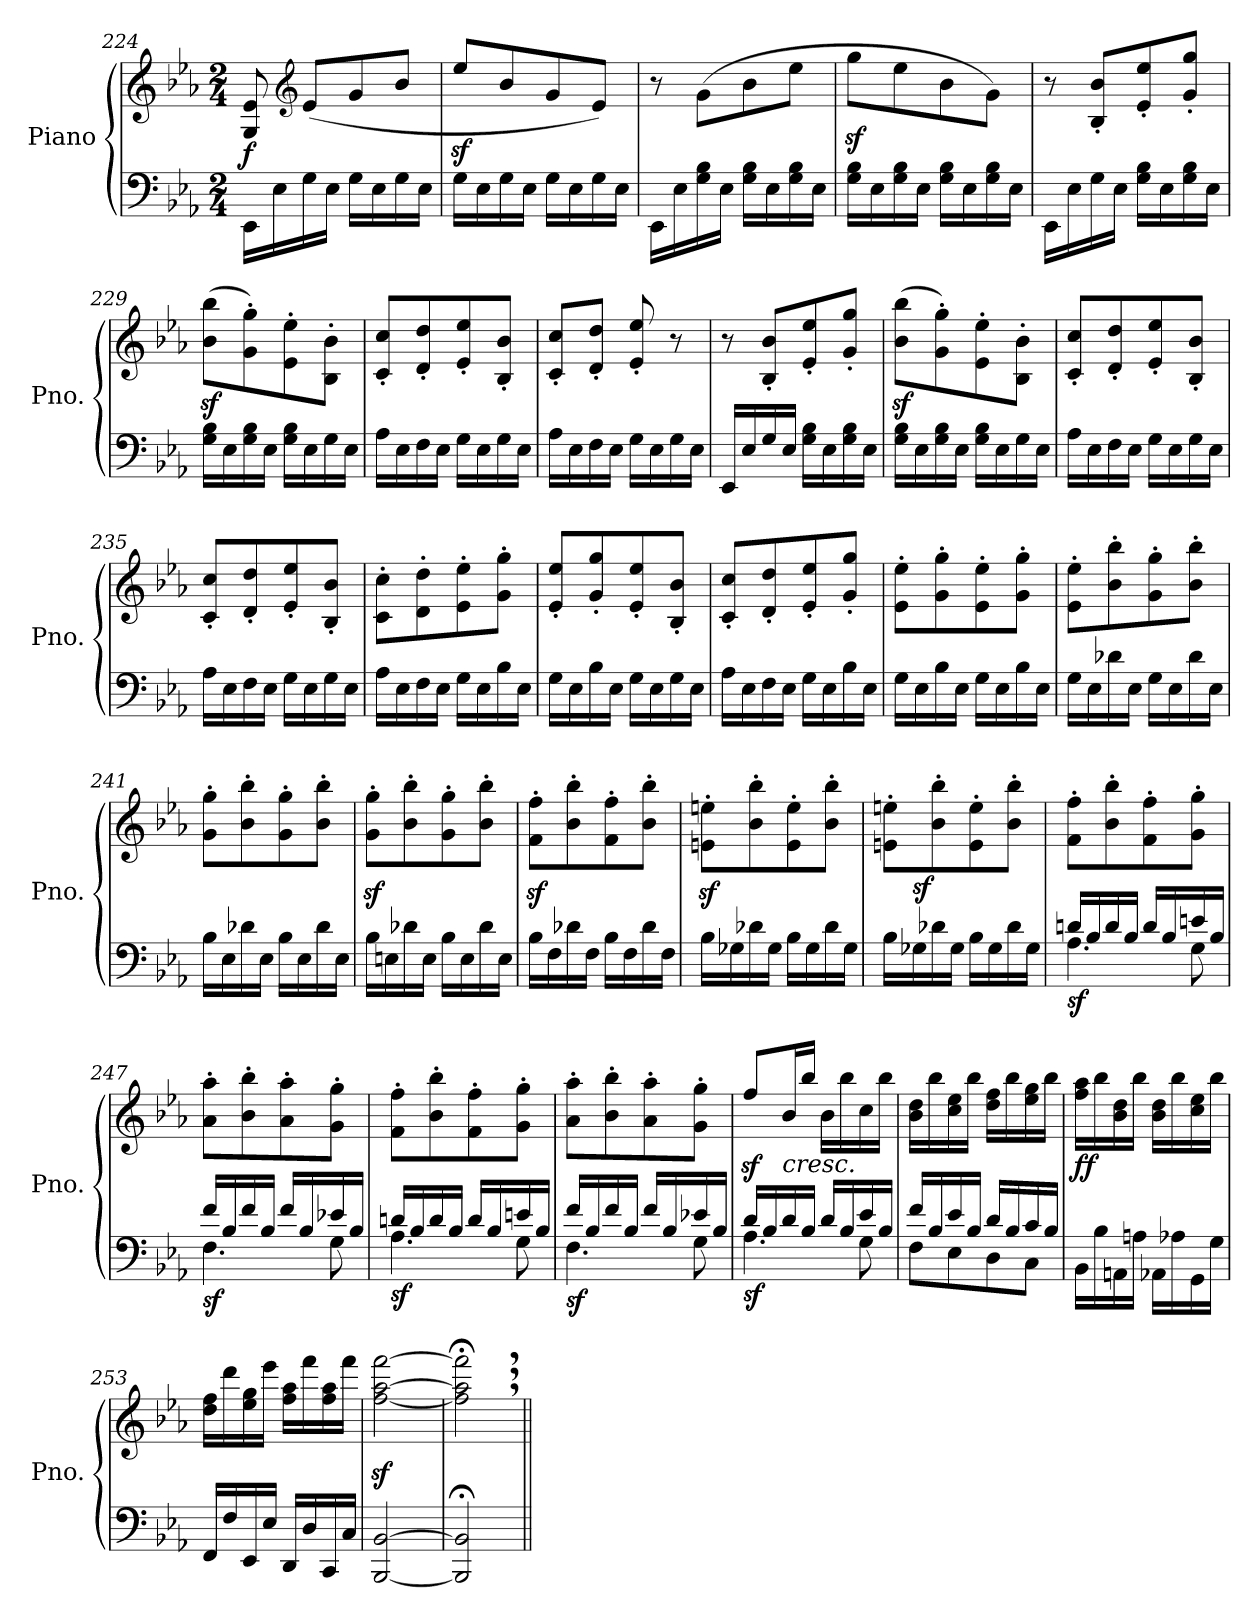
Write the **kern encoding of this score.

**kern	**kern	**dynam
*part1	*part1	*part1
*staff2	*staff1	*staff1/2
*I"Piano	*	*
*I'Pno.	*	*
*clefF4	*clefG2	*
*k[b-e-a-]	*k[b-e-a-]	*
*M2/4	*M2/4	*
=224	=224	=224
!	!	!LO:DY:b
16EE-\LL	8G/ 8e-/	f
16E-\	.	.
*	*clefG2	*
16G\	(8e-/L	.
16E-\JJ	.	.
16G\LL	8g/	.
16E-\	.	.
16G\	8b-/J	.
16E-\JJ	.	.
!!LO:LB:g=z
=225	=225	=225
16G\LL	8ee-z</L	.
16E-\	.	.
16G\	8b-/	.
16E-\JJ	.	.
16G\LL	8g/	.
16E-\	.	.
16G\	8e-/J)	.
16E-\JJ	.	.
=226	=226	=226
16EE-\LL	8r	.
16E-\	.	.
16G\ 16B-\	(8g\L	.
16E-\JJ	.	.
16G\ 16B-\LL	8b-\	.
16E-\	.	.
16G\ 16B-\	8ee-\J	.
16E-\JJ	.	.
=227	=227	=227
16G\ 16B-\LL	8ggz<\L	.
16E-\	.	.
16G\ 16B-\	8ee-\	.
16E-\JJ	.	.
16G\ 16B-\LL	8b-\	.
16E-\	.	.
16G\ 16B-\	8g\J)	.
16E-\JJ	.	.
=228	=228	=228
16EE-\LL	8r	.
16E-\	.	.
16G\	8B-/' 8b-/'L	.
16E-\JJ	.	.
16G\ 16B-\LL	8e-/' 8ee-/'	.
16E-\	.	.
16G\ 16B-\	8g/' 8gg/'J	.
16E-\JJ	.	.
=229	=229	=229
16G\ 16B-\LL	(8b-\z< 8bb-\z<L	.
16E-\	.	.
16G\ 16B-\	8g\' 8gg\')	.
16E-\JJ	.	.
16G\ 16B-\LL	8e-\' 8ee-\'	.
16E-\	.	.
16G\	8B-\' 8b-\'J	.
16E-\JJ	.	.
=230	=230	=230
16A-\LL	8c/' 8cc/'L	.
16E-\	.	.
16F\	8d/' 8dd/'	.
16E-\JJ	.	.
16G\LL	8e-/' 8ee-/'	.
16E-\	.	.
16G\	8B-/' 8b-/'J	.
16E-\JJ	.	.
!!LO:LB:g=z
=231	=231	=231
16A-\LL	8c/' 8cc/'L	.
16E-\	.	.
16F\	8d/' 8dd/'J	.
16E-\JJ	.	.
16G\LL	8e-/' 8ee-/'	.
16E-\	.	.
16G\	8r	.
16E-\JJ	.	.
=232	=232	=232
16EE-/LL	8r	.
16E-/	.	.
16G/	8B-/' 8b-/'L	.
16E-/JJ	.	.
16G\ 16B-\LL	8e-/' 8ee-/'	.
16E-\	.	.
16G\ 16B-\	8g/' 8gg/'J	.
16E-\JJ	.	.
=233	=233	=233
16G\ 16B-\LL	(8b-\z< 8bb-\z<L	.
16E-\	.	.
16G\ 16B-\	8g\' 8gg\')	.
16E-\JJ	.	.
16G\ 16B-\LL	8e-\' 8ee-\'	.
16E-\	.	.
16G\	8B-\' 8b-\'J	.
16E-\JJ	.	.
=234	=234	=234
16A-\LL	8c/' 8cc/'L	.
16E-\	.	.
16F\	8d/' 8dd/'	.
16E-\JJ	.	.
16G\LL	8e-/' 8ee-/'	.
16E-\	.	.
16G\	8B-/' 8b-/'J	.
16E-\JJ	.	.
=235	=235	=235
16A-\LL	8c/' 8cc/'L	.
16E-\	.	.
16F\	8d/' 8dd/'	.
16E-\JJ	.	.
16G\LL	8e-/' 8ee-/'	.
16E-\	.	.
16G\	8B-/' 8b-/'J	.
16E-\JJ	.	.
=236	=236	=236
16A-\LL	8c\' 8cc\'L	.
16E-\	.	.
16F\	8d\' 8dd\'	.
16E-\JJ	.	.
16G\LL	8e-\' 8ee-\'	.
16E-\	.	.
16B-\	8g\' 8gg\'J	.
16E-\JJ	.	.
!!LO:LB:g=z
=237	=237	=237
16G\LL	8e-/' 8ee-/'L	.
16E-\	.	.
16B-\	8g/' 8gg/'	.
16E-\JJ	.	.
16G\LL	8e-/' 8ee-/'	.
16E-\	.	.
16G\	8B-/' 8b-/'J	.
16E-\JJ	.	.
=238	=238	=238
16A-\LL	8c/' 8cc/'L	.
16E-\	.	.
16F\	8d/' 8dd/'	.
16E-\JJ	.	.
16G\LL	8e-/' 8ee-/'	.
16E-\	.	.
16B-\	8g/' 8gg/'J	.
16E-\JJ	.	.
=239	=239	=239
16G\LL	8e-\' 8ee-\'L	.
16E-\	.	.
16B-\	8g\' 8gg\'	.
16E-\JJ	.	.
16G\LL	8e-\' 8ee-\'	.
16E-\	.	.
16B-\	8g\' 8gg\'J	.
16E-\JJ	.	.
=240	=240	=240
16G\LL	8e-\' 8ee-\'L	.
16E-\	.	.
16d-X\	8b-\' 8bb-\'	.
16E-\JJ	.	.
16G\LL	8g\' 8gg\'	.
16E-\	.	.
16d-\	8b-\' 8bb-\'J	.
16E-\JJ	.	.
=241	=241	=241
16B-\LL	8g\' 8gg\'L	.
16E-\	.	.
16d-X\	8b-\' 8bb-\'	.
16E-\JJ	.	.
16B-\LL	8g\' 8gg\'	.
16E-\	.	.
16d-\	8b-\' 8bb-\'J	.
16E-\JJ	.	.
=242	=242	=242
16B-\LL	8g\z<' 8gg\z<'L	.
16En\	.	.
16d-X\	8b-\' 8bb-\'	.
16E\JJ	.	.
16B-\LL	8g\' 8gg\'	.
16E\	.	.
16d-\	8b-\' 8bb-\'J	.
16E\JJ	.	.
!!LO:LB:g=z
=243	=243	=243
16B-\LL	8f\z<' 8ff\z<'L	.
16F\	.	.
16d-X\	8b-\' 8bb-\'	.
16F\JJ	.	.
16B-\LL	8f\' 8ff\'	.
16F\	.	.
16d-\	8b-\' 8bb-\'J	.
16F\JJ	.	.
=244	=244	=244
16B-\LL	8en\z<' 8een\z<'L	.
16G-X\	.	.
16d-X\	8b-\' 8bb-\'	.
16G-\JJ	.	.
16B-\LL	8e\' 8ee\'	.
16G-\	.	.
16d-\	8b-\' 8bb-\'J	.
16G-\JJ	.	.
=245	=245	=245
*	*^	*
16B-\LL	8en\' 8een\'L	16ryy	.
!	!	!	!LO:DY:b
16G-X\	.	4..ryy	sf
16d-X\	8b-\' 8bb-\'	.	.
16G-\JJ	.	.	.
16B-\LL	8e\' 8ee\'	.	.
16G-\	.	.	.
16d-\	8b-\' 8bb-\'J	.	.
16G-\JJ	.	.	.
=246	=246	=246	=246
*^	*	*	*
!	!	!	!	!LO:DY:b=2
*	*	*v	*v	*
16dn/LL	4.A-\	8f\' 8ff\'L	sf
16B-/	.	.	.
16d/	.	8b-\' 8bb-\'	.
16B-/JJ	.	.	.
16d/LL	.	8f\' 8ff\'	.
16B-/	.	.	.
16en/	8G\	8g\' 8gg\'J	.
16B-/JJ	.	.	.
=247	=247	=247	=247
!	!	!	!LO:DY:b=2
16f/LL	4.F\	8a-\' 8aa-\'L	sf
16B-/	.	.	.
16f/	.	8b-\' 8bb-\'	.
16B-/JJ	.	.	.
16f/LL	.	8a-\' 8aa-\'	.
16B-/	.	.	.
16e-X/	8G\	8g\' 8gg\'J	.
16B-/JJ	.	.	.
=248	=248	=248	=248
!	!	!	!LO:DY:b=2
16dn/LL	4.A-\	8f\' 8ff\'L	sf
16B-/	.	.	.
16d/	.	8b-\' 8bb-\'	.
16B-/JJ	.	.	.
16d/LL	.	8f\' 8ff\'	.
16B-/	.	.	.
16en/	8G\	8g\' 8gg\'J	.
16B-/JJ	.	.	.
!!LO:LB:g=z
=249	=249	=249	=249
!	!	!	!LO:DY:b=2
16f/LL	4.F\	8a-\' 8aa-\'L	sf
16B-/	.	.	.
16f/	.	8b-\' 8bb-\'	.
16B-/JJ	.	.	.
16f/LL	.	8a-\' 8aa-\'	.
16B-/	.	.	.
16e-X/	8G\	8g\' 8gg\'J	.
16B-/JJ	.	.	.
=250	=250	=250	=250
!	!	!	!LO:DY:b=2
16d/LL	4.A-\	8ffz</L	sf
16B-/	.	.	.
!	!	!LO:TX:b:i:t=cresc.	!
16d/	.	16b-/L	.
16B-/JJ	.	16bb-/JJ	.
16d/LL	.	16b-\LL	.
16B-/	.	16bb-\	.
16e-/	8G\	16cc\	.
16B-/JJ	.	16bb-\JJ	.
=251	=251	=251	=251
16f/LL	8F\L	16b-\ 16dd\LL	.
16B-/	.	16bb-\	.
16e-/	8E-\	16cc\ 16ee-\	.
16B-/JJ	.	16bb-\JJ	.
16d/LL	8D\	16dd\ 16ff\LL	.
16B-/	.	16bb-\	.
16c/	8C\J	16ee-\ 16gg\	.
16B-/JJ	.	16bb-\JJ	.
*v	*v	*	*
=252	=252	=252
!	!	!LO:DY:b
16BB-\LL	16ff\ 16aa-\LL	ff
16B-\	16bb-\	.
16AAn\	16b-\ 16dd\	.
16An\JJ	16bb-\JJ	.
16AA-X\LL	16b-\ 16dd\LL	.
16A-X\	16bb-\	.
16GG\	16cc\ 16ee-\	.
16G\JJ	16bb-\JJ	.
=253	=253	=253
16FF/LL	16dd\ 16ff\LL	.
16F/	16ddd\	.
16EE-/	16ee-\ 16gg\	.
16E-/JJ	16eee-\JJ	.
16DD/LL	16ff\ 16aa-\LL	.
16D/	16fff\	.
16CC/	16ff\ 16aa-\	.
16C/JJ	16fff\JJ	.
=254	=254	=254
[2BBB-/ [2BB-/	[>2ff\z< [2aa-\z< [2fff\z<	.
=255	=255	=255
2BBB-/];< 2BB-/];<	2ff\];<, 2aa-\];<, 2fff\];<,	.
=||	=||	=||
*-	*-	*-
